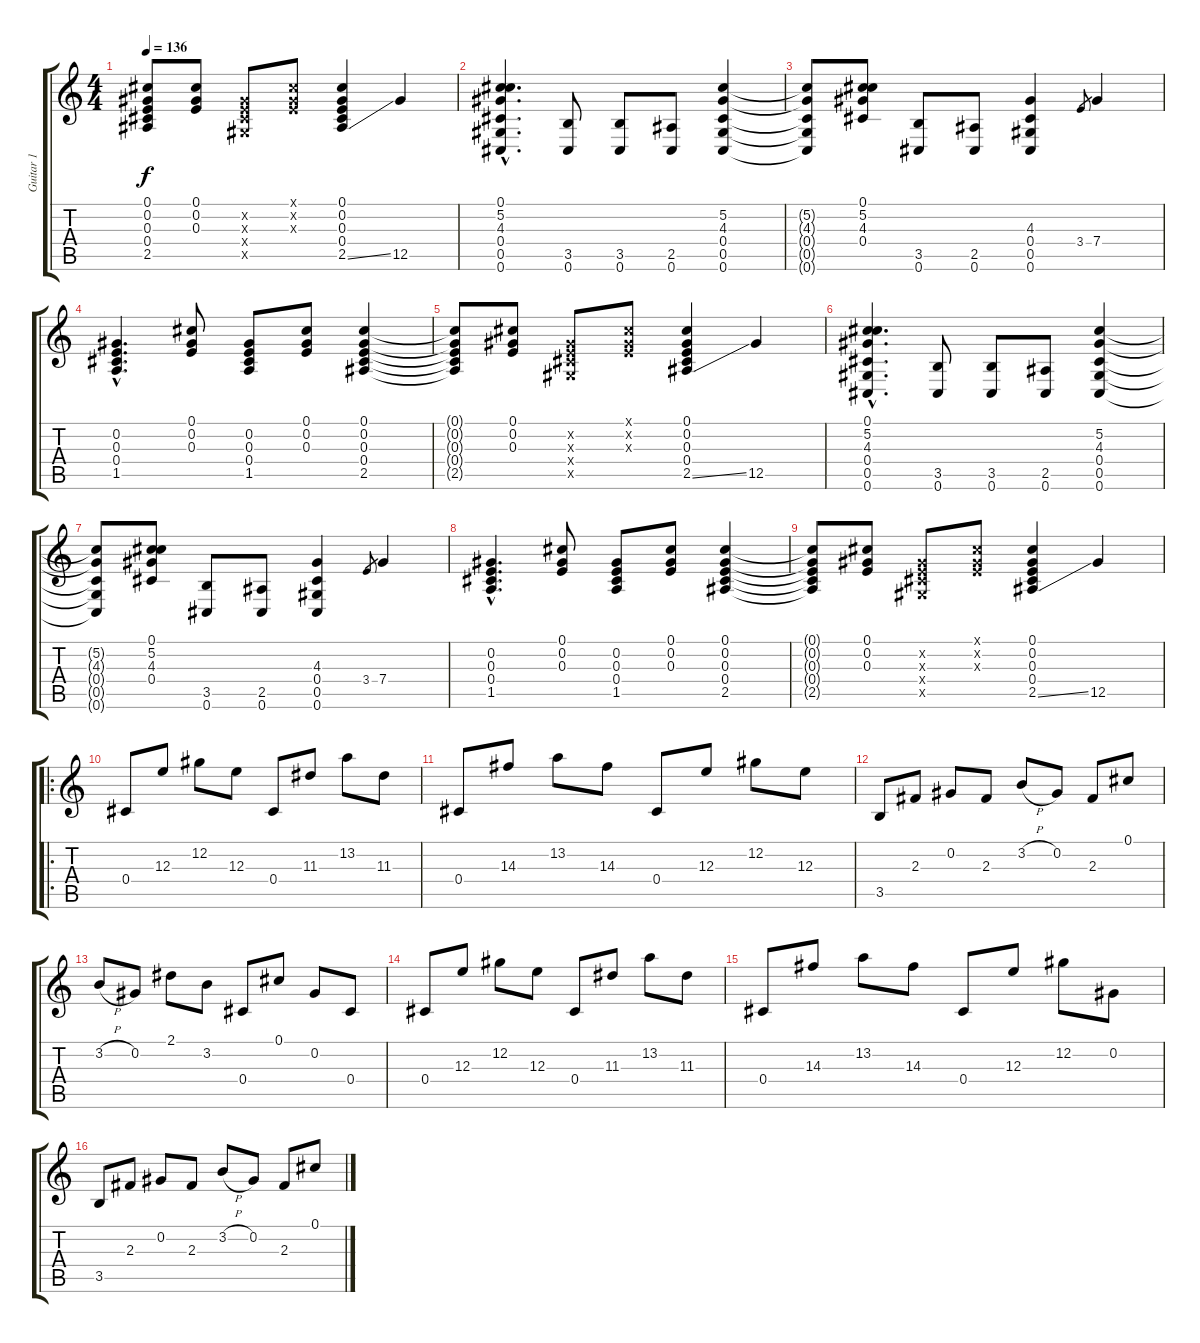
\track ("Guitar 1" "Guitar 1") {instrument electricguitarclean}
\staff {score tabs}
\tuning (Db4 Ab3 E3 Db3 Ab2 Db2) {hide}
\ts (4 4)
\tempo 136
\clef g2
\ks c
(0.1{t} 0.2{t} 0.3{t} 0.4{t} 2.5{t}).8{dy f} (0.1 0.2 0.3).8 (0.2{x} 0.3{x} 0.4{x} 0.5{x}).8 (0.1{x} 0.2{x} 0.3{x}).8 (0.1 0.2 0.3 0.4 2.5{ss}).4 12.5.4 |
(0.1{hac} 5.2{hac} 4.3{hac} 0.4{hac} 0.5{hac} 0.6{hac}).4{d} (3.5 0.6).8 (3.5 0.6).8 (2.5 0.6).8 (5.2 4.3 0.4 0.5 0.6).4 |
(5.2{t} 4.3{t} 0.4{t} 0.5{t} 0.6{t}).8 (0.1 5.2 4.3 0.4).8 (3.5 0.6).8 (2.5 0.6).8 (4.3 0.4 0.5 0.6).4 3.4.8{gr} 7.4.4 |
(0.2{hac} 0.3{hac} 0.4{hac} 1.5{hac}).4{d} (0.1 0.2 0.3).8 (0.2 0.3 0.4 1.5).8 (0.1 0.2 0.3).8 (0.1 0.2 0.3 0.4 2.5).4 |
(0.1{t} 0.2{t} 0.3{t} 0.4{t} 2.5{t}).8 (0.1 0.2 0.3).8 (0.2{x} 0.3{x} 0.4{x} 0.5{x}).8 (0.1{x} 0.2{x} 0.3{x}).8 (0.1 0.2 0.3 0.4 2.5{ss}).4 12.5.4 |
(0.1{hac} 5.2{hac} 4.3{hac} 0.4{hac} 0.5{hac} 0.6{hac}).4{d} (3.5 0.6).8 (3.5 0.6).8 (2.5 0.6).8 (5.2 4.3 0.4 0.5 0.6).4 |
(5.2{t} 4.3{t} 0.4{t} 0.5{t} 0.6{t}).8 (0.1 5.2 4.3 0.4).8 (3.5 0.6).8 (2.5 0.6).8 (4.3 0.4 0.5 0.6).4 3.4.8{gr} 7.4.4 |
(0.2{hac} 0.3{hac} 0.4{hac} 1.5{hac}).4{d} (0.1 0.2 0.3).8 (0.2 0.3 0.4 1.5).8 (0.1 0.2 0.3).8 (0.1 0.2 0.3 0.4 2.5).4 |
(0.1{t} 0.2{t} 0.3{t} 0.4{t} 2.5{t}).8 (0.1 0.2 0.3).8 (0.2{x} 0.3{x} 0.4{x} 0.5{x}).8 (0.1{x} 0.2{x} 0.3{x}).8 (0.1 0.2 0.3 0.4 2.5{ss}).4 12.5.4 |
\ro
0.4.8{instrument electricguitarclean} 12.3.8 12.2.8 12.3.8 0.4.8 11.3.8 13.2.8 11.3.8 |
0.4.8 14.3.8 13.2.8 14.3.8 0.4.8 12.3.8 12.2.8 12.3.8 |
3.5.8 2.3.8 0.2.8 2.3.8 3.2{h}.8 0.2.8 2.3.8 0.1.8 |
3.2{h}.8 0.2.8 2.1.8 3.2.8 0.4.8 0.1.8 0.2.8 0.4.8 |
0.4.8 12.3.8 12.2.8 12.3.8 0.4.8 11.3.8 13.2.8 11.3.8 |
0.4.8 14.3.8 13.2.8 14.3.8 0.4.8 12.3.8 12.2.8 0.2.8 |
3.5.8 2.3.8 0.2.8 2.3.8 3.2{h}.8 0.2.8 2.3.8 0.1.8
